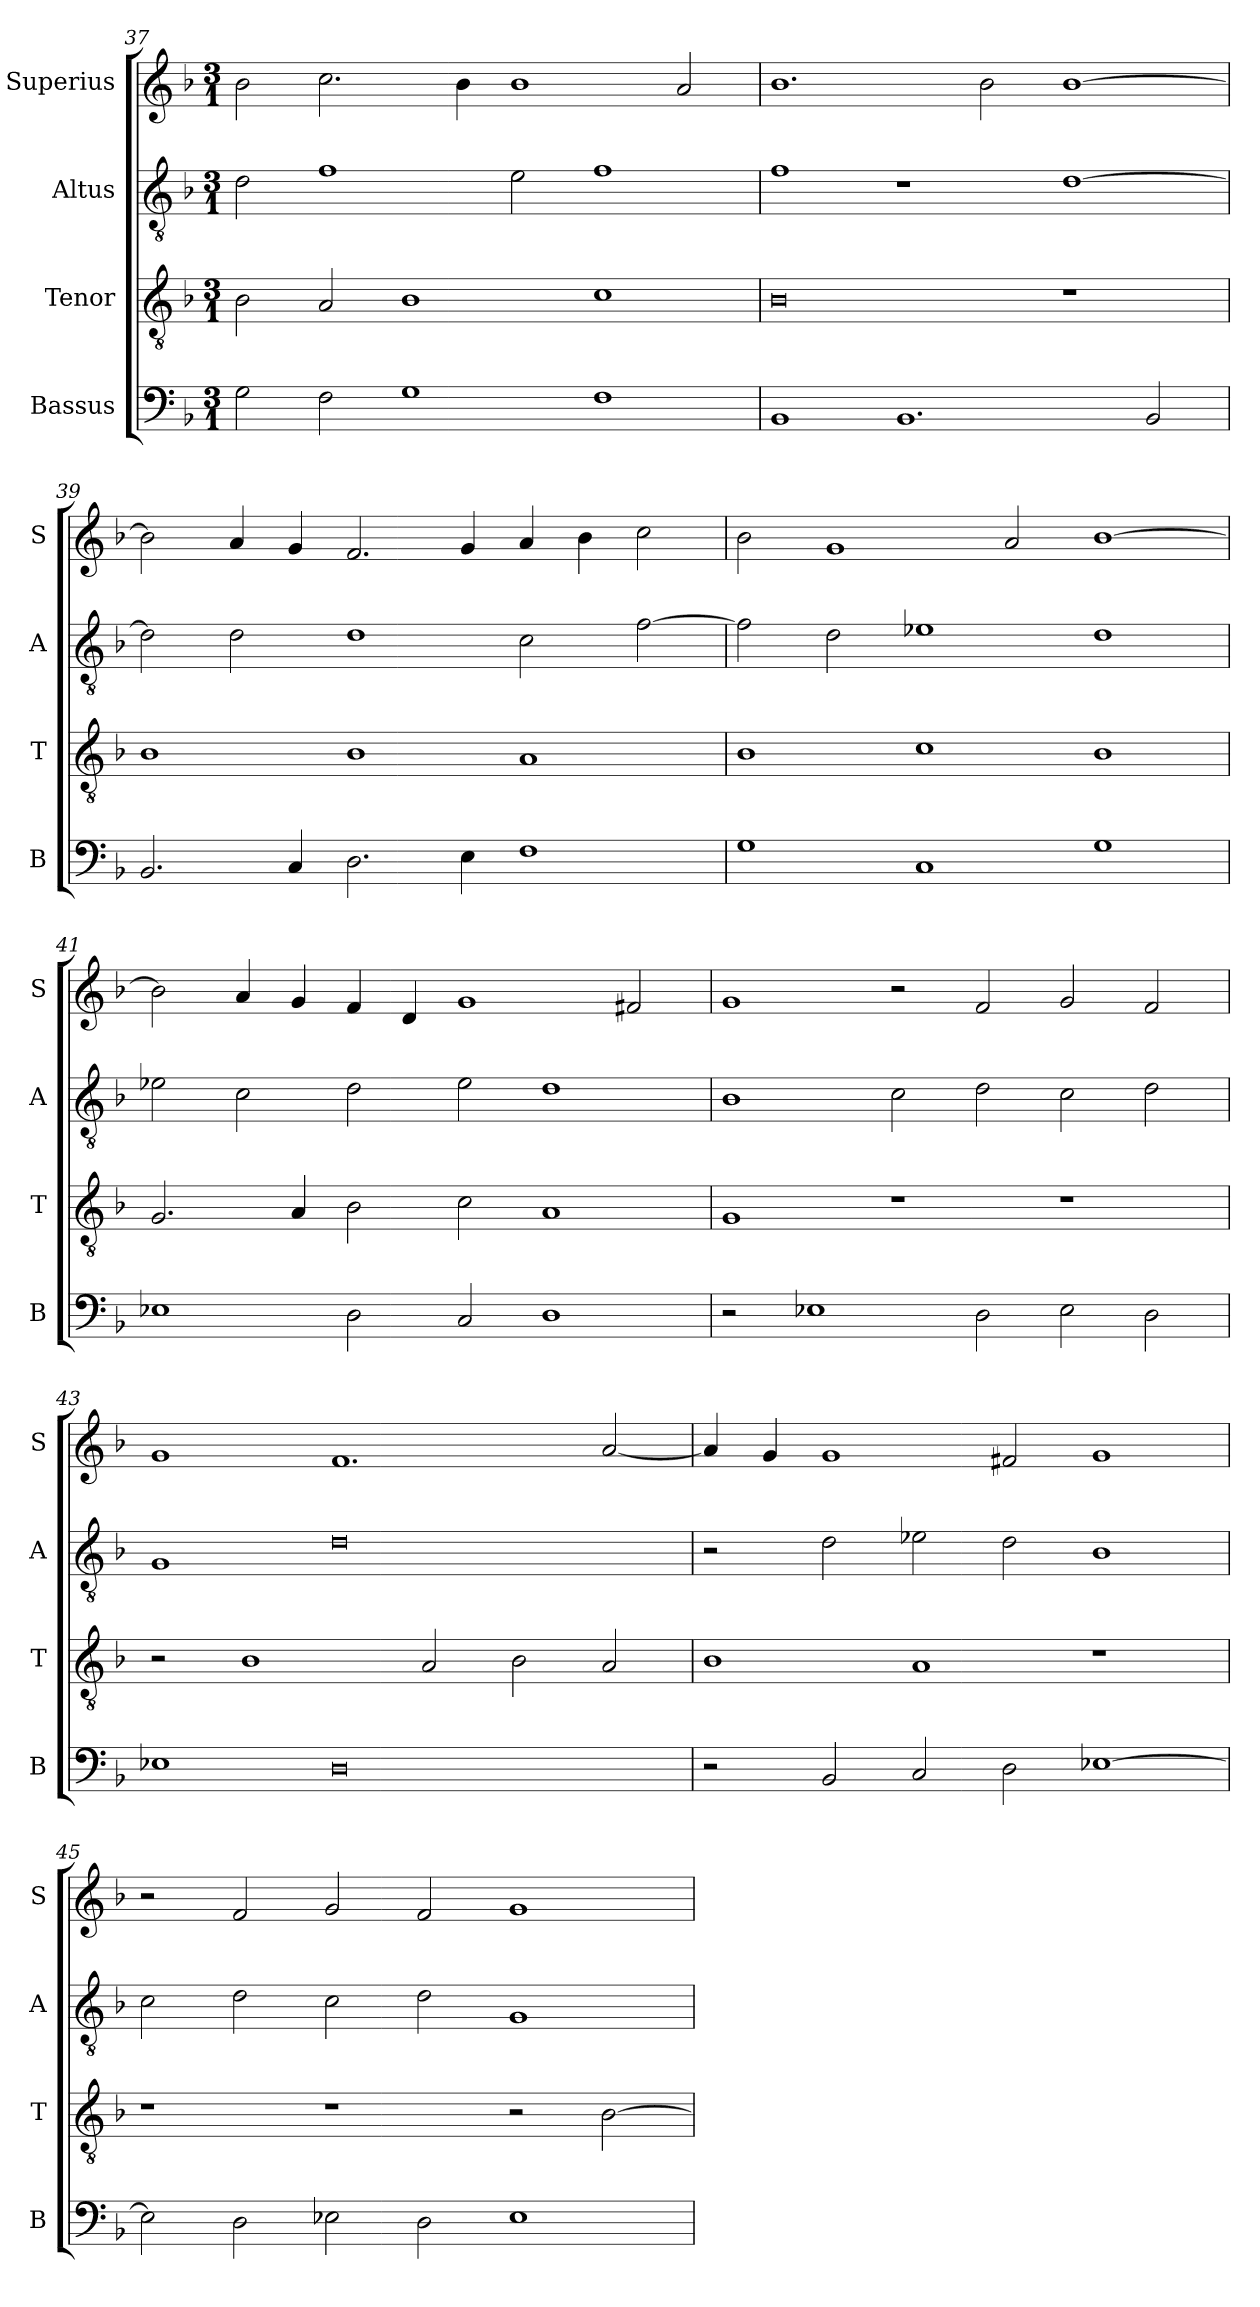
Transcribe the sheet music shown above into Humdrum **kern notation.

**kern	**kern	**kern	**kern
*part4	*part3	*part2	*part1
*staff4	*staff3	*staff2	*staff1
*I"Bassus	*I"Tenor	*I"Altus	*I"Superius
*I'B	*I'T	*I'A	*I'S
*clefF4	*clefGv2	*clefGv2	*clefG2
*k[b-]	*k[b-]	*k[b-]	*k[b-]
*M3/1	*M3/1	*M3/1	*M3/1
=37	=37	=37	=37
2G\	2B-\	2d\	2b-\
2F\	2A/	1f	2.cc\
1G	1B-	.	.
.	.	.	4b-\
.	.	2e\	1b-
1F	1c	1f	.
.	.	.	2a/
=38	=38	=38	=38
1BB-	0B-	1f	1.b-
1.BB-	.	1r	.
.	.	.	2b-\
.	1r	[1d	[1b-
2BB-/	.	.	.
=39	=39	=39	=39
2.BB-/	1B-	2d\]	2b-\]
.	.	2d\	4a/
4C/	.	.	4g/
2.D\	1B-	1d	2.f/
4E\	.	.	4g/
1F	1A	2c\	4a/
.	.	.	4b-\
.	.	[2f\	2cc\
=40	=40	=40	=40
1G	1B-	2f\]	2b-\
.	.	2d\	1g
1C	1c	1e-X	.
.	.	.	2a/
1G	1B-	1d	[1b-
=41	=41	=41	=41
1E-X	2.G/	2e-X\	2b-\]
.	.	2c\	4a/
.	4A/	.	4g/
2D\	2B-\	2d\	4f/
.	.	.	4d/
2C/	2c\	2e-\	1g
1D	1A	1d	.
.	.	.	2f#X/
=42	=42	=42	=42
2r	1G	1B-	1g
1E-X	.	.	.
.	1r	2c\	2r
2D\	.	2d\	2f/
2E-\	1r	2c\	2g/
2D\	.	2d\	2f/
=43	=43	=43	=43
1E-X	2r	1G	1g
.	1B-	.	.
0D	.	0d	1.f
.	2A/	.	.
.	2B-\	.	.
.	2A/	.	[2a/
=44	=44	=44	=44
2r	1B-	2r	4a/]
.	.	.	4g/
2BB-/	.	2d\	1g
2C/	1A	2e-X\	.
2D\	.	2d\	2f#X/
[1E-X	1r	1B-	1g
=45	=45	=45	=45
2E-\]	1r	2c\	2r
2D\	.	2d\	2f/
2E-X\	1r	2c\	2g/
2D\	.	2d\	2f/
1E-	2r	1G	1g
.	[2B-\	.	.
=	=	=	=
*-	*-	*-	*-
